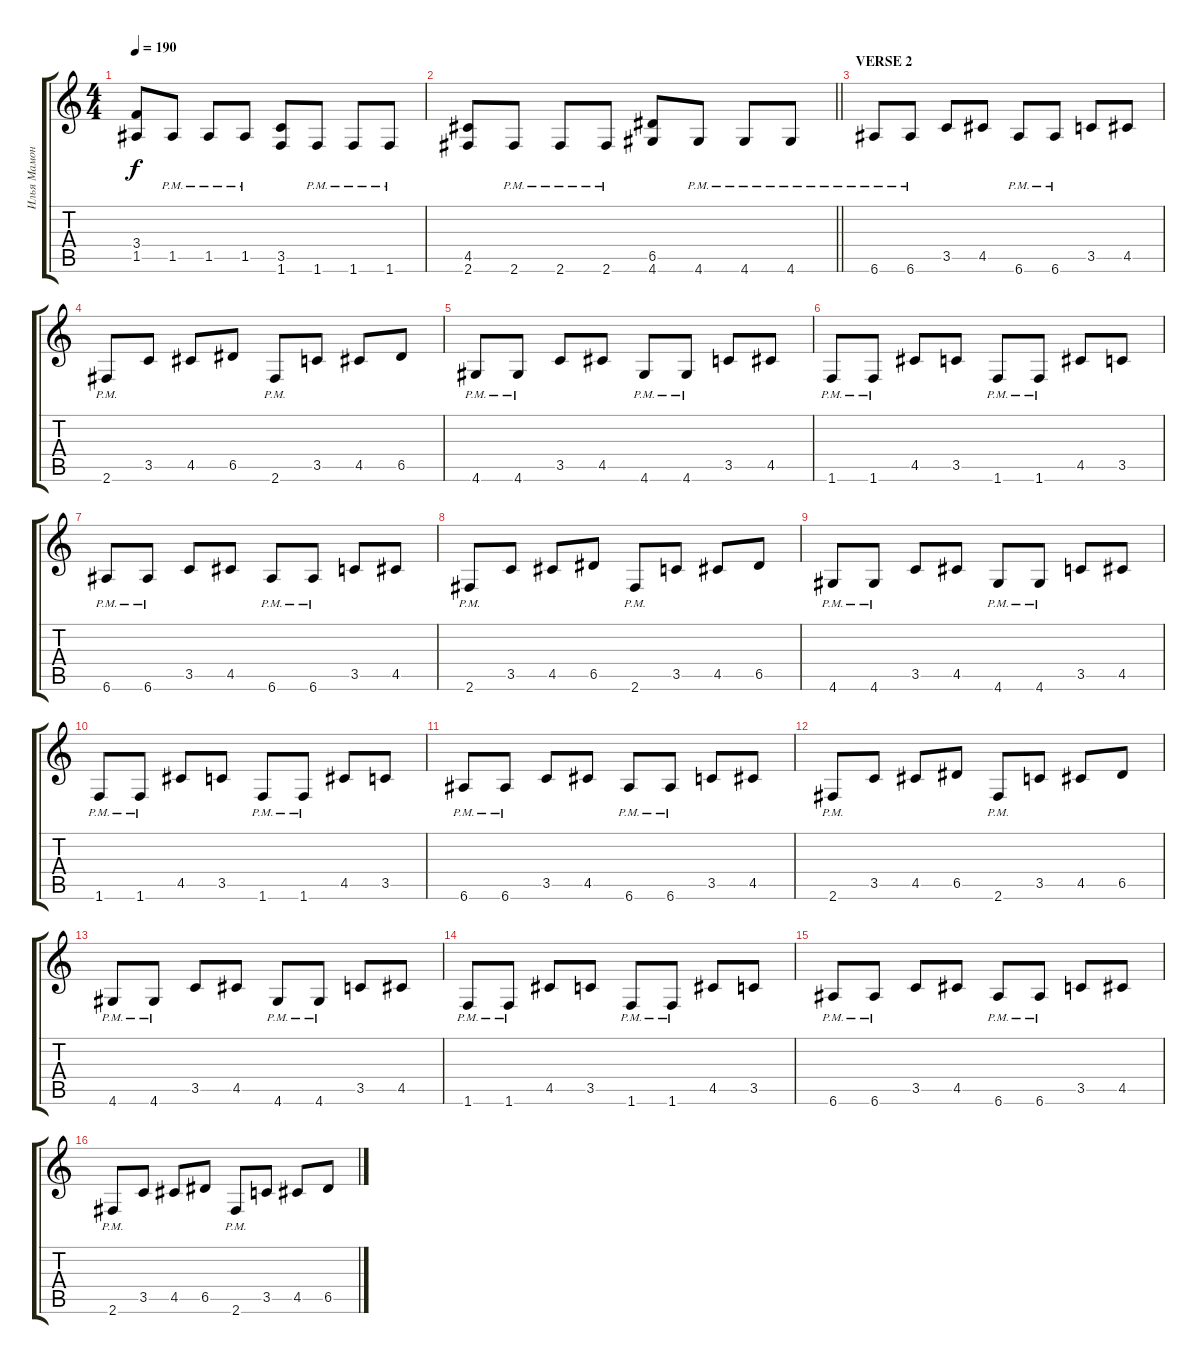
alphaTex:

\track ("Илья Мамонтов" "Илья Мамон") {instrument distortionguitar}
\staff {score tabs}
\tuning (E4 B3 G3 D3 A2 E2) {hide}
\ts (4 4)
\tempo 190
\clef g2
\ks c
(3.4 1.5).8{dy f} 1.5{pm}.8 1.5{pm}.8 1.5{pm}.8 (3.5 1.6).8 1.6{pm}.8 1.6{pm}.8 1.6{pm}.8 |
\barLineRight lightlight
(4.5 2.6).8 2.6{pm}.8 2.6{pm}.8 2.6{pm}.8 (6.5 4.6).8 4.6{pm}.8 4.6{pm}.8 4.6{pm}.8 |
\section ("" "VERSE 2")
6.6{pm}.8 6.6{pm}.8 3.5.8 4.5.8 6.6{pm}.8 6.6{pm}.8 3.5.8 4.5.8 |
2.6{pm}.8 3.5.8 4.5.8 6.5.8 2.6{pm}.8 3.5.8 4.5.8 6.5.8 |
4.6{pm}.8 4.6{pm}.8 3.5.8 4.5.8 4.6{pm}.8 4.6{pm}.8 3.5.8 4.5.8 |
1.6{pm}.8 1.6{pm}.8 4.5.8 3.5.8 1.6{pm}.8 1.6{pm}.8 4.5.8 3.5.8 |
6.6{pm}.8 6.6{pm}.8 3.5.8 4.5.8 6.6{pm}.8 6.6{pm}.8 3.5.8 4.5.8 |
2.6{pm}.8 3.5.8 4.5.8 6.5.8 2.6{pm}.8 3.5.8 4.5.8 6.5.8 |
4.6{pm}.8 4.6{pm}.8 3.5.8 4.5.8 4.6{pm}.8 4.6{pm}.8 3.5.8 4.5.8 |
1.6{pm}.8 1.6{pm}.8 4.5.8 3.5.8 1.6{pm}.8 1.6{pm}.8 4.5.8 3.5.8 |
6.6{pm}.8 6.6{pm}.8 3.5.8 4.5.8 6.6{pm}.8 6.6{pm}.8 3.5.8 4.5.8 |
2.6{pm}.8 3.5.8 4.5.8 6.5.8 2.6{pm}.8 3.5.8 4.5.8 6.5.8 |
4.6{pm}.8 4.6{pm}.8 3.5.8 4.5.8 4.6{pm}.8 4.6{pm}.8 3.5.8 4.5.8 |
1.6{pm}.8 1.6{pm}.8 4.5.8 3.5.8 1.6{pm}.8 1.6{pm}.8 4.5.8 3.5.8 |
6.6{pm}.8 6.6{pm}.8 3.5.8 4.5.8 6.6{pm}.8 6.6{pm}.8 3.5.8 4.5.8 |
2.6{pm}.8 3.5.8 4.5.8 6.5.8 2.6{pm}.8 3.5.8 4.5.8 6.5.8
